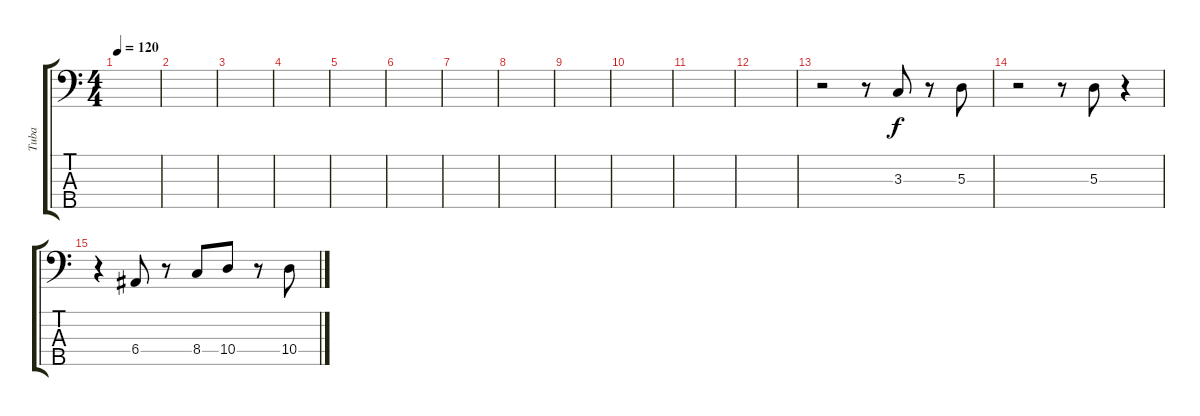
\track ("Tuba" "Tuba") {instrument overdrivenguitar}
\staff {score tabs}
\tuning (G2 D2 A1 E1 B0) {hide}
\ts (4 4)
\tempo 120
\clef f4
\ks c
|
|
|
|
|
|
|
|
|
|
|
|
r.2{instrument tuba} r.8 3.3.8 r.8 5.3.8 |
r.2 r.8 5.3.8{dy f} r.4 |
r.4 6.4.8 r.8 8.4.8 10.4.8 r.8 10.4.8
